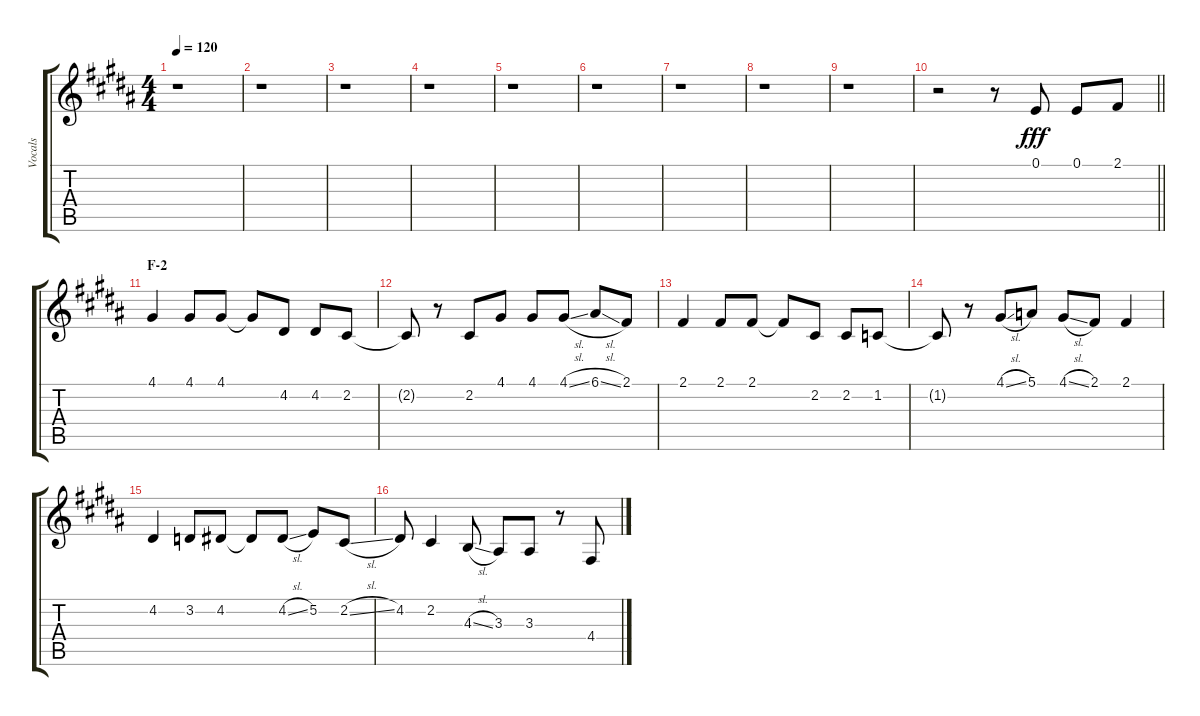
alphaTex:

\track ("Vocals" "Vocals") {instrument voiceoohs}
\staff {score tabs}
\tuning (E4 B3 G3 D3 A2 E2) {hide}
\ts (4 4)
\tempo 120
\clef g2
\ks b
r.1{dy f} |
r.1 |
r.1 |
r.1 |
r.1 |
r.1 |
r.1 |
r.1 |
r.1 |
\barLineRight lightlight
r.2 r.8 0.1.8{dy fff} 0.1.8 2.1.8 |
\section ("" "F-2")
4.1.4 4.1.8 4.1.8 4.1{t}.8 4.2.8 4.2.8 2.2.8 |
2.2{t}.8 r.8 2.2.8 4.1.8 4.1.8 4.1{sl}.8 6.1{sl}.8 2.1.8 |
2.1.4 2.1.8 2.1.8 2.1{t}.8 2.2.8 2.2.8 1.2.8 |
1.2{t}.8 r.8 4.1{sl}.8 5.1.8 4.1{sl}.8 2.1.8 2.1.4 |
4.2.4 3.2.8 4.2.8 4.2{t}.8 4.2{sl}.8 5.2.8 2.2{sl}.8 |
4.2.8 2.2.4 4.3{sl}.8 3.3.8 3.3.8 r.8 4.4.8
